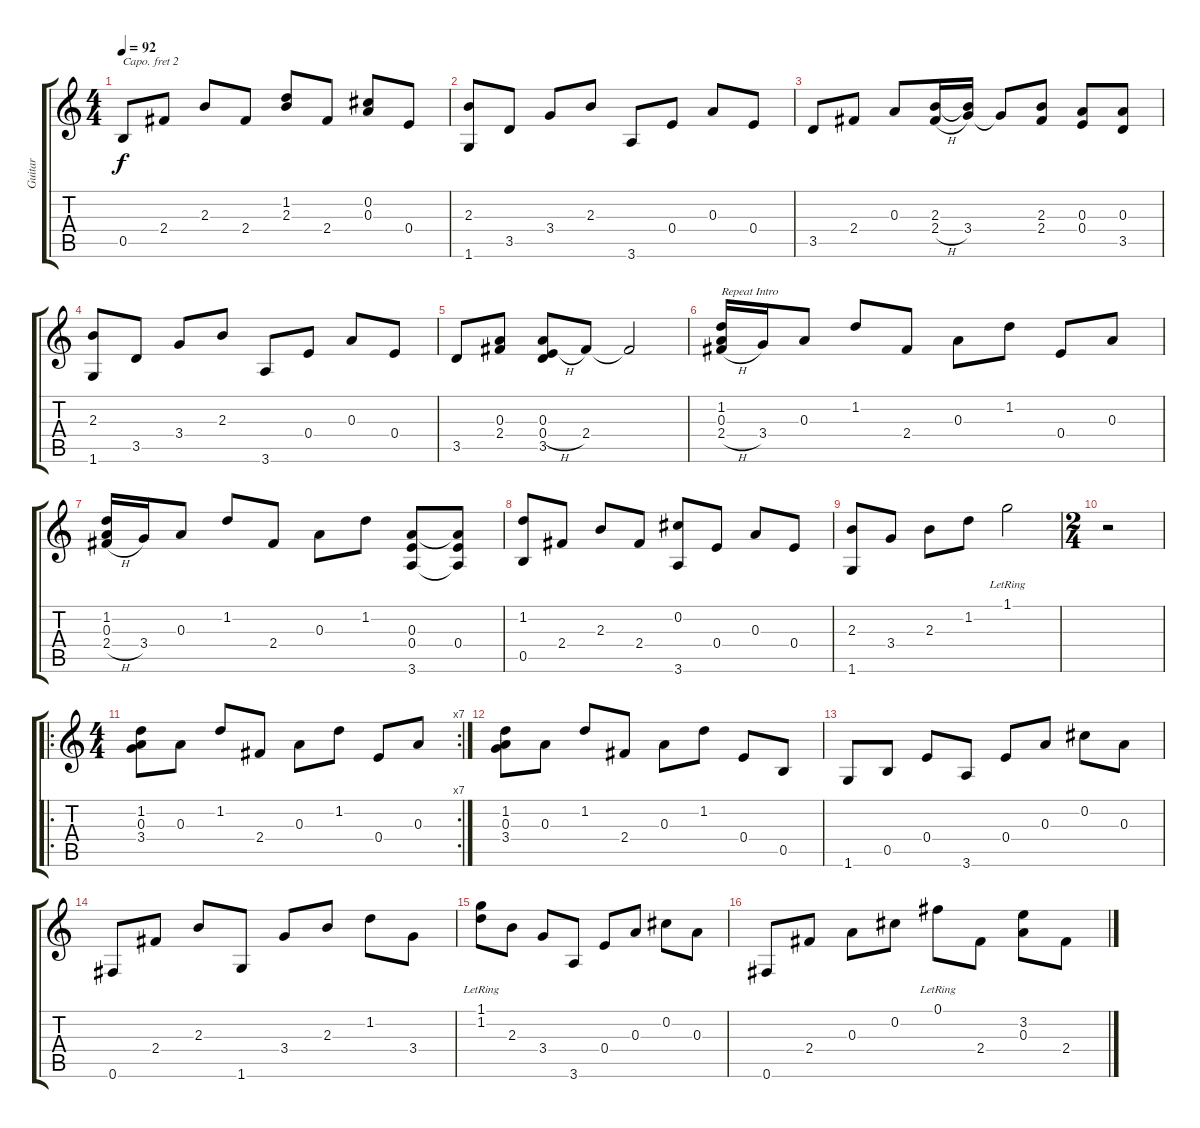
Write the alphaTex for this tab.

\track ("Guitar" "Guitar") {instrument acousticguitarsteel}
\staff {score tabs}
\capo 2
\tuning (E4 B3 G3 D3 A2 E2) {hide}
\ts (4 4)
\tempo 92
\clef g2
\ks c
0.5.8{dy f} 2.4.8 2.3.8 2.4.8 (1.2 2.3).8 2.4.8 (0.2 0.3).8 0.4.8 |
(2.3 1.6).8 3.5.8 3.4.8 2.3.8 3.6.8 0.4.8 0.3.8 0.4.8 |
3.5.8 2.4.8 0.3.8 (2.3 2.4{h}).16 (2.3{t} 3.4).16 3.4{t}.8 (2.3 2.4).8 (0.3 0.4).8 (0.3 3.5).8 |
(2.3 1.6).8 3.5.8 3.4.8 2.3.8 3.6.8 0.4.8 0.3.8 0.4.8 |
3.5.8 (0.3 2.4).8 (0.3 0.4{h} 3.5).8 2.4.8 2.4{t}.2 |
(1.2 0.3 2.4{h}).16{txt "Repeat Intro"} 3.4.16 0.3.8 1.2.8 2.4.8 0.3.8 1.2.8 0.4.8 0.3.8 |
(1.2 0.3 2.4{h}).16 3.4.16 0.3.8 1.2.8 2.4.8 0.3.8 1.2.8 (0.3 0.4 3.6).8 (0.3{t} 0.4 3.6{t}).8 |
(1.2 0.5).8 2.4.8 2.3.8 2.4.8 (0.2 3.6).8 0.4.8 0.3.8 0.4.8 |
(2.3 1.6).8 3.4.8 2.3.8 1.2.8 1.1{lr}.2 |
\ts (2 4)
r.2 |
\ro
\rc 7
\ts (4 4)
(1.2 0.3 3.4).8 0.3.8 1.2.8 2.4.8 0.3.8 1.2.8 0.4.8 0.3.8 |
(1.2 0.3 3.4).8 0.3.8 1.2.8 2.4.8 0.3.8 1.2.8 0.4.8 0.5.8 |
1.6.8 0.5.8 0.4.8 3.6.8 0.4.8 0.3.8 0.2.8 0.3.8 |
0.6.8 2.4.8 2.3.8 1.6.8 3.4.8 2.3.8 1.2.8 3.4.8 |
(1.1{lr} 1.2{lr}).8 2.3.8 3.4.8 3.6.8 0.4.8 0.3.8 0.2.8 0.3.8 |
0.6.8 2.4.8 0.3.8 0.2.8 0.1{lr}.8 2.4.8 (3.2 0.3).8 2.4.8
